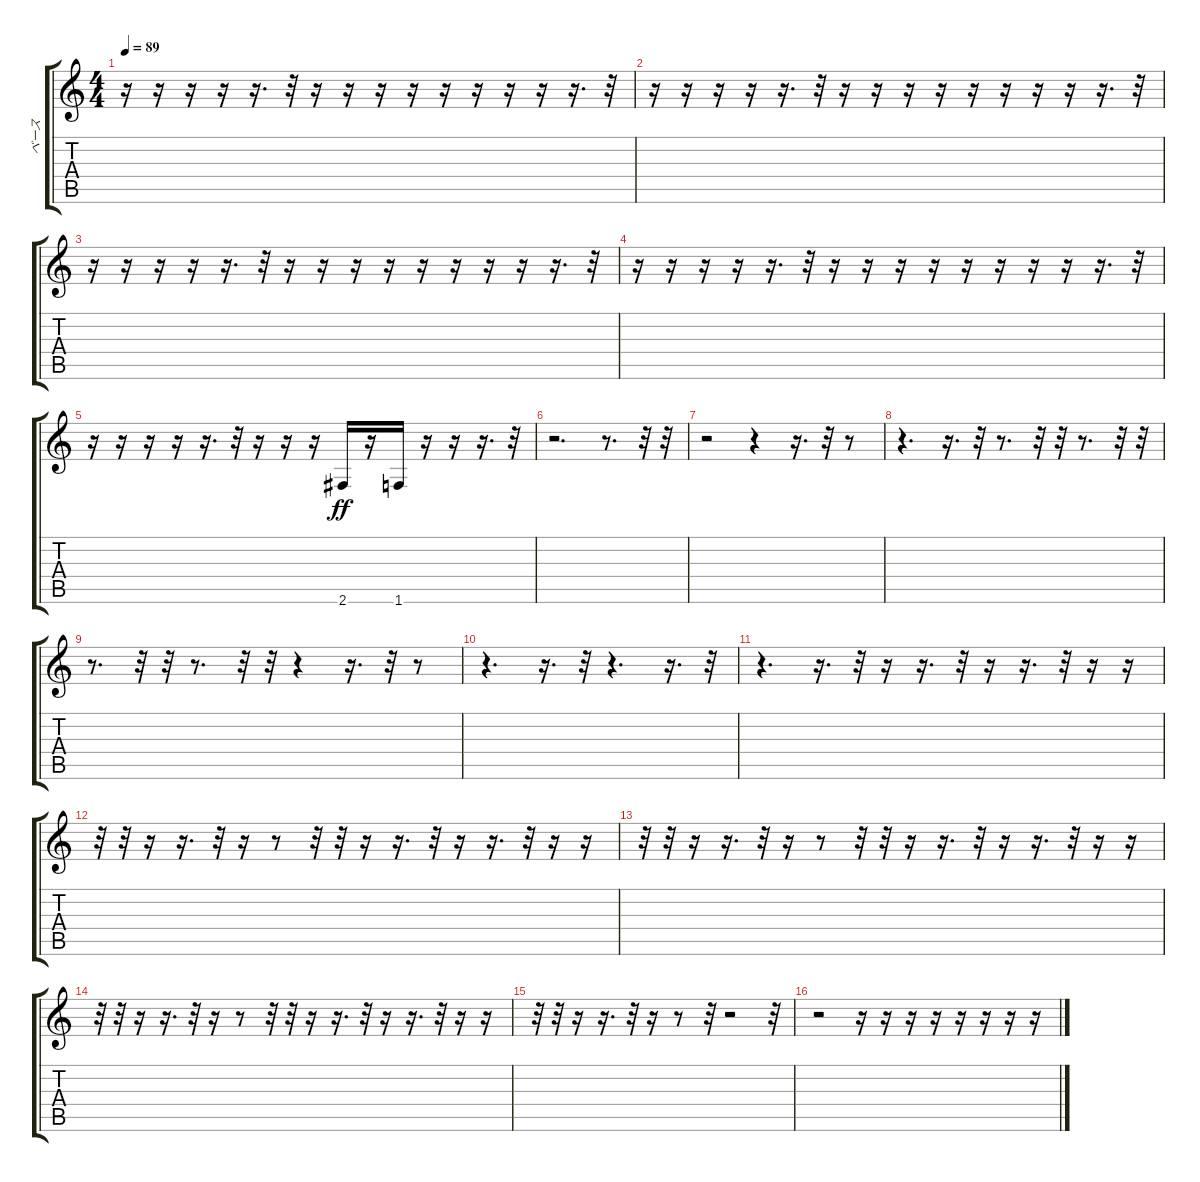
\track ("ベース" "ベース") {instrument electricbassfinger}
\staff {score tabs}
\tuning (E4 B3 G3 D3 A2 E2) {hide}
\ts (4 4)
\tempo 89
\clef g2
\ks c
r.16{dy ff} r.16 r.16 r.16 r.16{d} r.32 r.16 r.16 r.16 r.16 r.16 r.16 r.16 r.16 r.16{d} r.32 |
r.16 r.16 r.16 r.16 r.16{d} r.32 r.16 r.16 r.16 r.16 r.16 r.16 r.16 r.16 r.16{d} r.32 |
r.16 r.16 r.16 r.16 r.16{d} r.32 r.16 r.16 r.16 r.16 r.16 r.16 r.16 r.16 r.16{d} r.32 |
r.16 r.16 r.16 r.16 r.16{d} r.32 r.16 r.16 r.16 r.16 r.16 r.16 r.16 r.16 r.16{d} r.32 |
r.16 r.16 r.16 r.16 r.16{d} r.32 r.16 r.16 r.16 2.6.16 r.16 1.6.16 r.16 r.16 r.16{d} r.32 |
r.2{d} r.8{d} r.32 r.32 |
r.2 r.4 r.16{d} r.32 r.8 |
r.4{d} r.16{d} r.32 r.8{d} r.32 r.32 r.8{d} r.32 r.32 |
r.8{d} r.32 r.32 r.8{d} r.32 r.32 r.4 r.16{d} r.32 r.8 |
r.4{d} r.16{d} r.32 r.4{d} r.16{d} r.32 |
r.4{d} r.16{d} r.32 r.16 r.16{d} r.32 r.16 r.16{d} r.32 r.16 r.16 |
r.32 r.32 r.16 r.16{d} r.32 r.16 r.8 r.32 r.32 r.16 r.16{d} r.32 r.16 r.16{d} r.32 r.16 r.16 |
r.32 r.32 r.16 r.16{d} r.32 r.16 r.8 r.32 r.32 r.16 r.16{d} r.32 r.16 r.16{d} r.32 r.16 r.16 |
r.32 r.32 r.16 r.16{d} r.32 r.16 r.8 r.32 r.32 r.16 r.16{d} r.32 r.16 r.16{d} r.32 r.16 r.16 |
r.32 r.32 r.16 r.16{d} r.32 r.16 r.8 r.32 r.2 r.32 |
r.2 r.16 r.16 r.16 r.16 r.16 r.16 r.16 r.16
